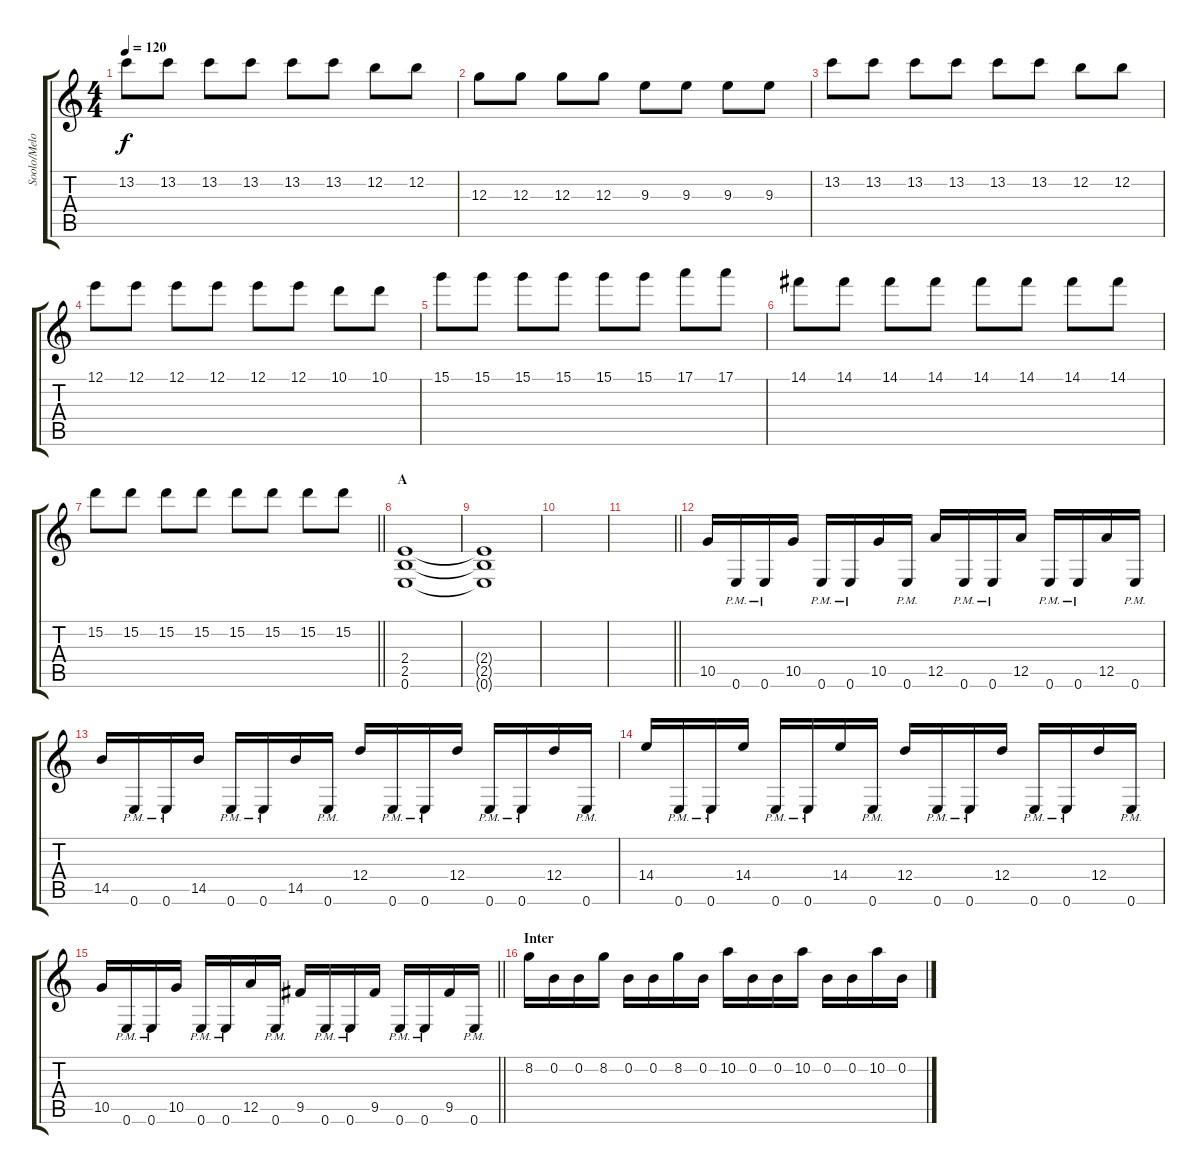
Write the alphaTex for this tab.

\track ("Soolo/Melodia Särö" "Soolo/Melo") {instrument distortionguitar}
\staff {score tabs}
\tuning (E4 B3 G3 D3 A2 E2) {hide}
\ts (4 4)
\tempo 120
\clef g2
\ks c
13.2.8{dy f} 13.2.8 13.2.8 13.2.8 13.2.8 13.2.8 12.2.8 12.2.8 |
12.3.8 12.3.8 12.3.8 12.3.8 9.3.8 9.3.8 9.3.8 9.3.8 |
13.2.8 13.2.8 13.2.8 13.2.8 13.2.8 13.2.8 12.2.8 12.2.8 |
12.1.8 12.1.8 12.1.8 12.1.8 12.1.8 12.1.8 10.1.8 10.1.8 |
15.1.8 15.1.8 15.1.8 15.1.8 15.1.8 15.1.8 17.1.8 17.1.8 |
14.1.8 14.1.8 14.1.8 14.1.8 14.1.8 14.1.8 14.1.8 14.1.8 |
\barLineRight lightlight
15.2.8 15.2.8 15.2.8 15.2.8 15.2.8 15.2.8 15.2.8 15.2.8 |
\section ("" "A")
(2.4 2.5 0.6).1 |
(2.4{t} 2.5{t} 0.6{t}).1 |
|
\barLineRight lightlight
|
10.5.16 0.6{pm}.16 0.6{pm}.16 10.5.16 0.6{pm}.16 0.6{pm}.16 10.5.16 0.6{pm}.16 12.5.16 0.6{pm}.16 0.6{pm}.16 12.5.16 0.6{pm}.16 0.6{pm}.16 12.5.16 0.6{pm}.16 |
14.5.16 0.6{pm}.16 0.6{pm}.16 14.5.16 0.6{pm}.16 0.6{pm}.16 14.5.16 0.6{pm}.16 12.4.16 0.6{pm}.16 0.6{pm}.16 12.4.16 0.6{pm}.16 0.6{pm}.16 12.4.16 0.6{pm}.16 |
14.4.16 0.6{pm}.16 0.6{pm}.16 14.4.16 0.6{pm}.16 0.6{pm}.16 14.4.16 0.6{pm}.16 12.4.16 0.6{pm}.16 0.6{pm}.16 12.4.16 0.6{pm}.16 0.6{pm}.16 12.4.16 0.6{pm}.16 |
\barLineRight lightlight
10.5.16 0.6{pm}.16 0.6{pm}.16 10.5.16 0.6{pm}.16 0.6{pm}.16 12.5.16 0.6{pm}.16 9.5.16 0.6{pm}.16 0.6{pm}.16 9.5.16 0.6{pm}.16 0.6{pm}.16 9.5.16 0.6{pm}.16 |
\section ("" "Inter")
8.2.16 0.2.16 0.2.16 8.2.16 0.2.16 0.2.16 8.2.16 0.2.16 10.2.16 0.2.16 0.2.16 10.2.16 0.2.16 0.2.16 10.2.16 0.2.16
